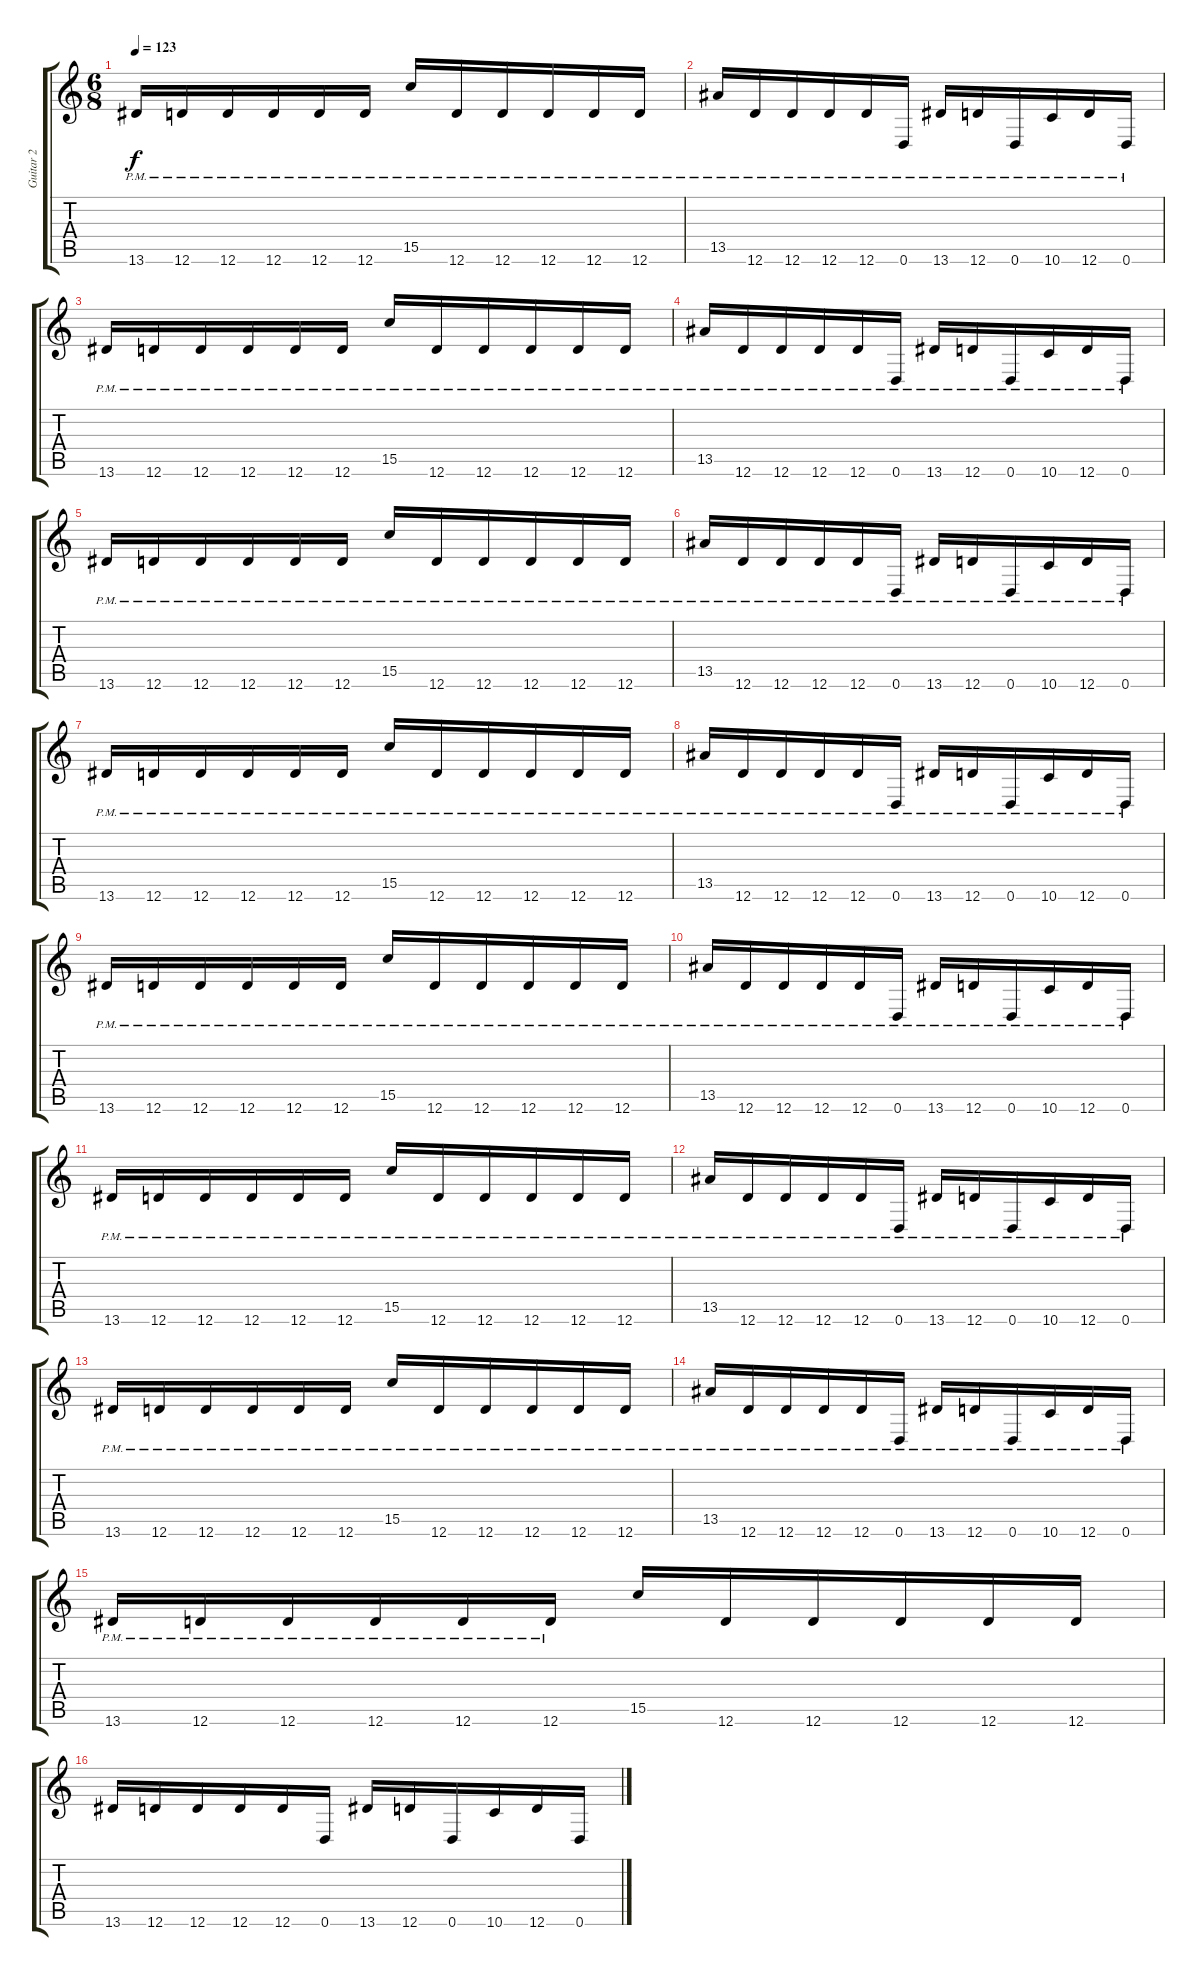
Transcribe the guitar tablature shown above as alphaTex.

\track ("Guitar 2" "Guitar 2") {instrument distortionguitar}
\staff {score tabs}
\tuning (E4 B3 G3 D3 A2 D2) {hide}
\ts (6 8)
\tempo 123
\clef g2
\ks c
13.6{pm}.16{dy f} 12.6{pm}.16 12.6{pm}.16 12.6{pm}.16 12.6{pm}.16 12.6{pm}.16 15.5{pm}.16 12.6{pm}.16 12.6{pm}.16 12.6{pm}.16 12.6{pm}.16 12.6{pm}.16 |
13.5{pm}.16 12.6{pm}.16 12.6{pm}.16 12.6{pm}.16 12.6{pm}.16 0.6{pm}.16 13.6{pm}.16 12.6{pm}.16 0.6{pm}.16 10.6{pm}.16 12.6{pm}.16 0.6{pm}.16 |
13.6{pm}.16 12.6{pm}.16 12.6{pm}.16 12.6{pm}.16 12.6{pm}.16 12.6{pm}.16 15.5{pm}.16 12.6{pm}.16 12.6{pm}.16 12.6{pm}.16 12.6{pm}.16 12.6{pm}.16 |
13.5{pm}.16 12.6{pm}.16 12.6{pm}.16 12.6{pm}.16 12.6{pm}.16 0.6{pm}.16 13.6{pm}.16 12.6{pm}.16 0.6{pm}.16 10.6{pm}.16 12.6{pm}.16 0.6{pm}.16 |
13.6{pm}.16 12.6{pm}.16 12.6{pm}.16 12.6{pm}.16 12.6{pm}.16 12.6{pm}.16 15.5{pm}.16 12.6{pm}.16 12.6{pm}.16 12.6{pm}.16 12.6{pm}.16 12.6{pm}.16 |
13.5{pm}.16 12.6{pm}.16 12.6{pm}.16 12.6{pm}.16 12.6{pm}.16 0.6{pm}.16 13.6{pm}.16 12.6{pm}.16 0.6{pm}.16 10.6{pm}.16 12.6{pm}.16 0.6{pm}.16 |
13.6{pm}.16 12.6{pm}.16 12.6{pm}.16 12.6{pm}.16 12.6{pm}.16 12.6{pm}.16 15.5{pm}.16 12.6{pm}.16 12.6{pm}.16 12.6{pm}.16 12.6{pm}.16 12.6{pm}.16 |
13.5{pm}.16 12.6{pm}.16 12.6{pm}.16 12.6{pm}.16 12.6{pm}.16 0.6{pm}.16 13.6{pm}.16 12.6{pm}.16 0.6{pm}.16 10.6{pm}.16 12.6{pm}.16 0.6{pm}.16 |
13.6{pm}.16 12.6{pm}.16 12.6{pm}.16 12.6{pm}.16 12.6{pm}.16 12.6{pm}.16 15.5{pm}.16 12.6{pm}.16 12.6{pm}.16 12.6{pm}.16 12.6{pm}.16 12.6{pm}.16 |
13.5{pm}.16 12.6{pm}.16 12.6{pm}.16 12.6{pm}.16 12.6{pm}.16 0.6{pm}.16 13.6{pm}.16 12.6{pm}.16 0.6{pm}.16 10.6{pm}.16 12.6{pm}.16 0.6{pm}.16 |
13.6{pm}.16 12.6{pm}.16 12.6{pm}.16 12.6{pm}.16 12.6{pm}.16 12.6{pm}.16 15.5{pm}.16 12.6{pm}.16 12.6{pm}.16 12.6{pm}.16 12.6{pm}.16 12.6{pm}.16 |
13.5{pm}.16 12.6{pm}.16 12.6{pm}.16 12.6{pm}.16 12.6{pm}.16 0.6{pm}.16 13.6{pm}.16 12.6{pm}.16 0.6{pm}.16 10.6{pm}.16 12.6{pm}.16 0.6{pm}.16 |
13.6{pm}.16 12.6{pm}.16 12.6{pm}.16 12.6{pm}.16 12.6{pm}.16 12.6{pm}.16 15.5{pm}.16 12.6{pm}.16 12.6{pm}.16 12.6{pm}.16 12.6{pm}.16 12.6{pm}.16 |
13.5{pm}.16 12.6{pm}.16 12.6{pm}.16 12.6{pm}.16 12.6{pm}.16 0.6{pm}.16 13.6{pm}.16 12.6{pm}.16 0.6{pm}.16 10.6{pm}.16 12.6{pm}.16 0.6{pm}.16 |
13.6{pm}.16 12.6{pm}.16 12.6{pm}.16 12.6{pm}.16 12.6{pm}.16 12.6{pm}.16 15.5.16 12.6.16 12.6.16 12.6.16 12.6.16 12.6.16 |
13.6.16 12.6.16 12.6.16 12.6.16 12.6.16 0.6.16 13.6.16 12.6.16 0.6.16 10.6.16 12.6.16 0.6.16
